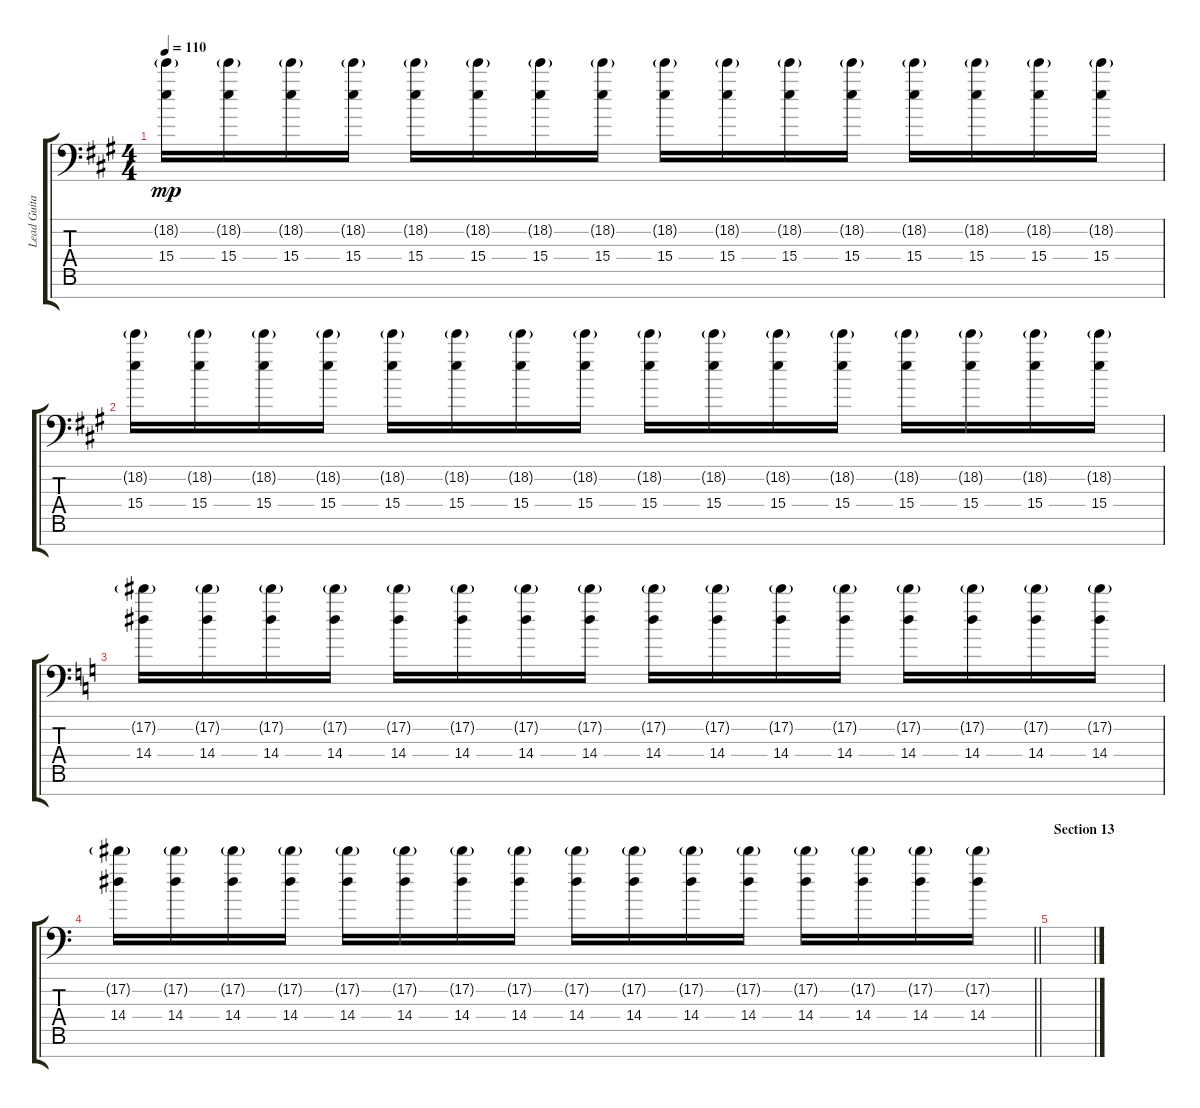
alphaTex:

\track ("Lead Guitar" "Lead Guita") {instrument overdrivenguitar}
\staff {score tabs}
\tuning (Eb4 Bb3 Gb3 Db3 Ab2 Eb2 Ab1) {hide}
\ts (4 4)
\tempo 110
\clef f4
\ks f#minor
(18.2{g} 15.4).16{dy mp} (18.2{g} 15.4).16 (18.2{g} 15.4).16 (18.2{g} 15.4).16 (18.2{g} 15.4).16 (18.2{g} 15.4).16 (18.2{g} 15.4).16 (18.2{g} 15.4).16 (18.2{g} 15.4).16 (18.2{g} 15.4).16 (18.2{g} 15.4).16 (18.2{g} 15.4).16 (18.2{g} 15.4).16 (18.2{g} 15.4).16 (18.2{g} 15.4).16 (18.2{g} 15.4).16 |
(18.2{g} 15.4).16 (18.2{g} 15.4).16 (18.2{g} 15.4).16 (18.2{g} 15.4).16 (18.2{g} 15.4).16 (18.2{g} 15.4).16 (18.2{g} 15.4).16 (18.2{g} 15.4).16 (18.2{g} 15.4).16 (18.2{g} 15.4).16 (18.2{g} 15.4).16 (18.2{g} 15.4).16 (18.2{g} 15.4).16 (18.2{g} 15.4).16 (18.2{g} 15.4).16 (18.2{g} 15.4).16 |
\ks c
(17.2{g} 14.4).16 (17.2{g} 14.4).16 (17.2{g} 14.4).16 (17.2{g} 14.4).16 (17.2{g} 14.4).16 (17.2{g} 14.4).16 (17.2{g} 14.4).16 (17.2{g} 14.4).16 (17.2{g} 14.4).16 (17.2{g} 14.4).16 (17.2{g} 14.4).16 (17.2{g} 14.4).16 (17.2{g} 14.4).16 (17.2{g} 14.4).16 (17.2{g} 14.4).16 (17.2{g} 14.4).16 |
\barLineRight lightlight
(17.2{g} 14.4).16 (17.2{g} 14.4).16 (17.2{g} 14.4).16 (17.2{g} 14.4).16 (17.2{g} 14.4).16 (17.2{g} 14.4).16 (17.2{g} 14.4).16 (17.2{g} 14.4).16 (17.2{g} 14.4).16 (17.2{g} 14.4).16 (17.2{g} 14.4).16 (17.2{g} 14.4).16 (17.2{g} 14.4).16 (17.2{g} 14.4).16 (17.2{g} 14.4).16 (17.2{g} 14.4).16 |
\section ("" "Section 13")
